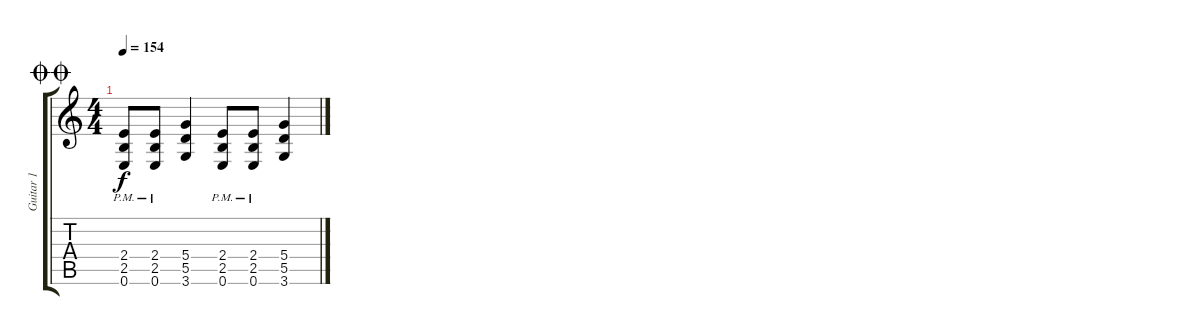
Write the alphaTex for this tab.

\track ("Guitar 1" "Guitar 1") {instrument distortionguitar}
\staff {score tabs}
\tuning (E4 B3 G3 D3 A2 E2) {hide}
\ts (4 4)
\jump doublecoda
\tempo 154
\clef g2
\ks c
(2.4{pm} 2.5{pm} 0.6{pm}).8{dy f} (2.4{pm} 2.5{pm} 0.6{pm}).8 (5.4 5.5 3.6).4 (2.4{pm} 2.5{pm} 0.6{pm}).8 (2.4{pm} 2.5{pm} 0.6{pm}).8 (5.4 5.5 3.6).4
